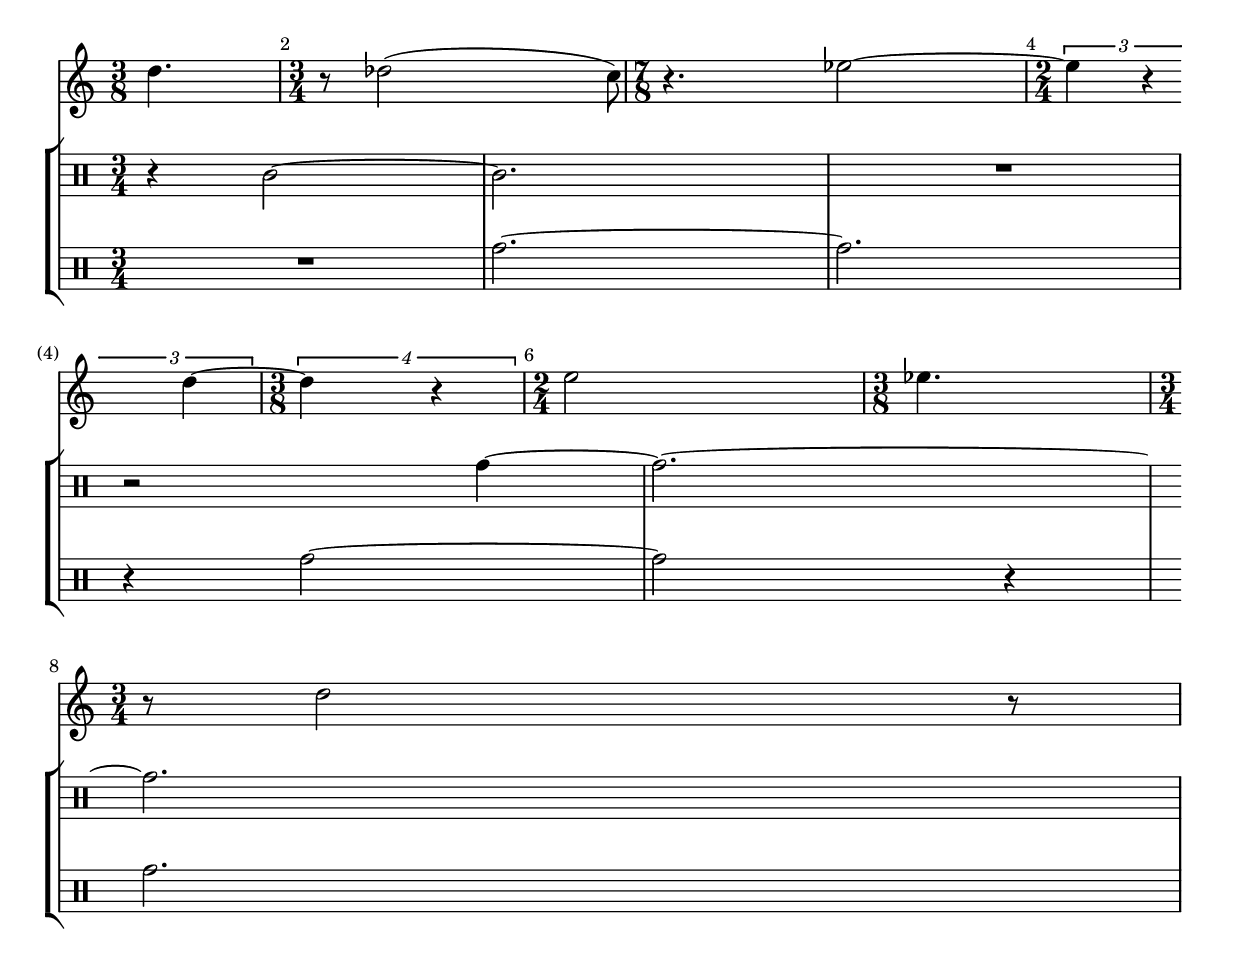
%% DO NOT EDIT this file manually; it is automatically
%% generated from LSR http://lsr.dsi.unimi.it
%% Make any changes in LSR itself, or in Documentation/snippets/new/ ,
%% and then run scripts/auxiliar/makelsr.py
%%
%% This file is in the public domain.
\version "2.17.25"

\header {
  lsrtags = "contemporary-notation, percussion, real-music, really-cool, rhythms"

  texidoc = "
In the following snippet, two parts have a completely different time
signature, yet remain synchronized. The bar lines can no longer be
printed at the @code{Score} level; to allow independent bar lines in
each part, the @code{Default_barline_engraver} and
@code{Timing_translator} are moved from the @code{Score} context to the
@code{Staff} context.

If bar numbers are required, the @code{Bar_number_engraver} should also
be moved, since it relies on properties set by the
@code{Timing_translator}; a @code{\\with} block can be used to add bar
numbers to the relevant staff.



"
  doctitle = "Printing music with different time signatures"
} % begin verbatim

\paper {
  indent = #0
  ragged-right = ##t
}

global = { \time 3/4 { s2.*3 } \bar "" \break { s2.*3 } }

\layout {
  \context {
    \Score
    \remove "Timing_translator"
    \remove "Default_bar_line_engraver"
    \remove "Bar_number_engraver"
    \override SpacingSpanner.uniform-stretching = ##t
    \override SpacingSpanner.strict-note-spacing = ##t
    proportionalNotationDuration = #(ly:make-moment 1/64)
  }
  \context {
    \Staff
    \consists "Timing_translator"
    \consists "Default_bar_line_engraver"
  }
  \context {
    \Voice
    \remove "Forbid_line_break_engraver"
    tupletFullLength = ##t
  }
}

Bassklarinette = \new Staff \with {
  \consists "Bar_number_engraver"
  barNumberVisibility = #(every-nth-bar-number-visible 2)
  \override BarNumber.break-visibility = #end-of-line-invisible
} <<
  \global {
    \bar "|"
    \clef treble
    \time 3/8
    d''4.

    \bar "|"
    \time 3/4
    r8 des''2( c''8)

    \bar "|"
    \time 7/8
    r4. ees''2 ~

    \bar "|"
    \time 2/4
    \tupletUp
    \tuplet 3/2 { ees''4 r4 d''4 ~ }

    \bar "|"
    \time 3/8
    \tupletUp
    \tuplet 4/3 { d''4 r4 }

    \bar "|"
    \time 2/4
    e''2

    \bar "|"
    \time 3/8
    es''4.

    \bar "|"
    \time 3/4
    r8 d''2 r8
    \bar "|"
  }
>>

Perkussion = \new StaffGroup <<
  \new Staff <<
    \global {
      \bar "|"
      \clef percussion
      \time 3/4
      r4 c'2 ~

      \bar "|"
      c'2.

      \bar "|"
      R2.

      \bar "|"
      r2 g'4 ~

      \bar "|"
      g'2. ~

      \bar "|"
      g'2.
    }
  >>
  \new Staff <<
    \global {
      \bar "|"
      \clef percussion
      \time 3/4
      R2.

      \bar "|"
      g'2. ~

      \bar "|"
      g'2.

      \bar "|"
      r4 g'2 ~

      \bar "|"
      g'2 r4

      \bar "|"
      g'2.
    }
  >>
>>

\score {
  <<
    \Bassklarinette
    \Perkussion
  >>
}
